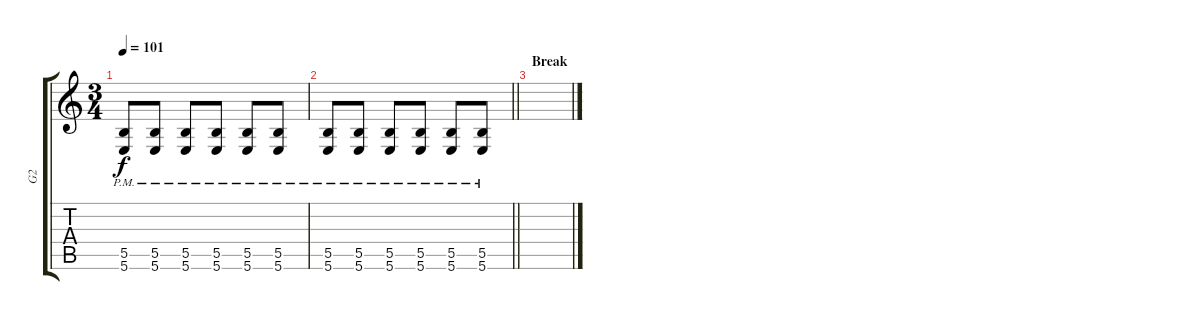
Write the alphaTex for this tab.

\track ("G2" "G2") {instrument distortionguitar}
\staff {score tabs}
\tuning (Db4 Ab3 E3 B2 Gb2 B1) {hide}
\ts (3 4)
\tempo 101
\clef g2
\ks c
(5.5{pm} 5.6{pm}).8{dy f} (5.5{pm} 5.6{pm}).8 (5.5{pm} 5.6{pm}).8 (5.5{pm} 5.6{pm}).8 (5.5{pm} 5.6{pm}).8 (5.5{pm} 5.6{pm}).8 |
\barLineRight lightlight
(5.5{pm} 5.6{pm}).8 (5.5{pm} 5.6{pm}).8 (5.5{pm} 5.6{pm}).8 (5.5{pm} 5.6{pm}).8 (5.5{pm} 5.6{pm}).8 (5.5{pm} 5.6{pm}).8 |
\section ("" "Break")
